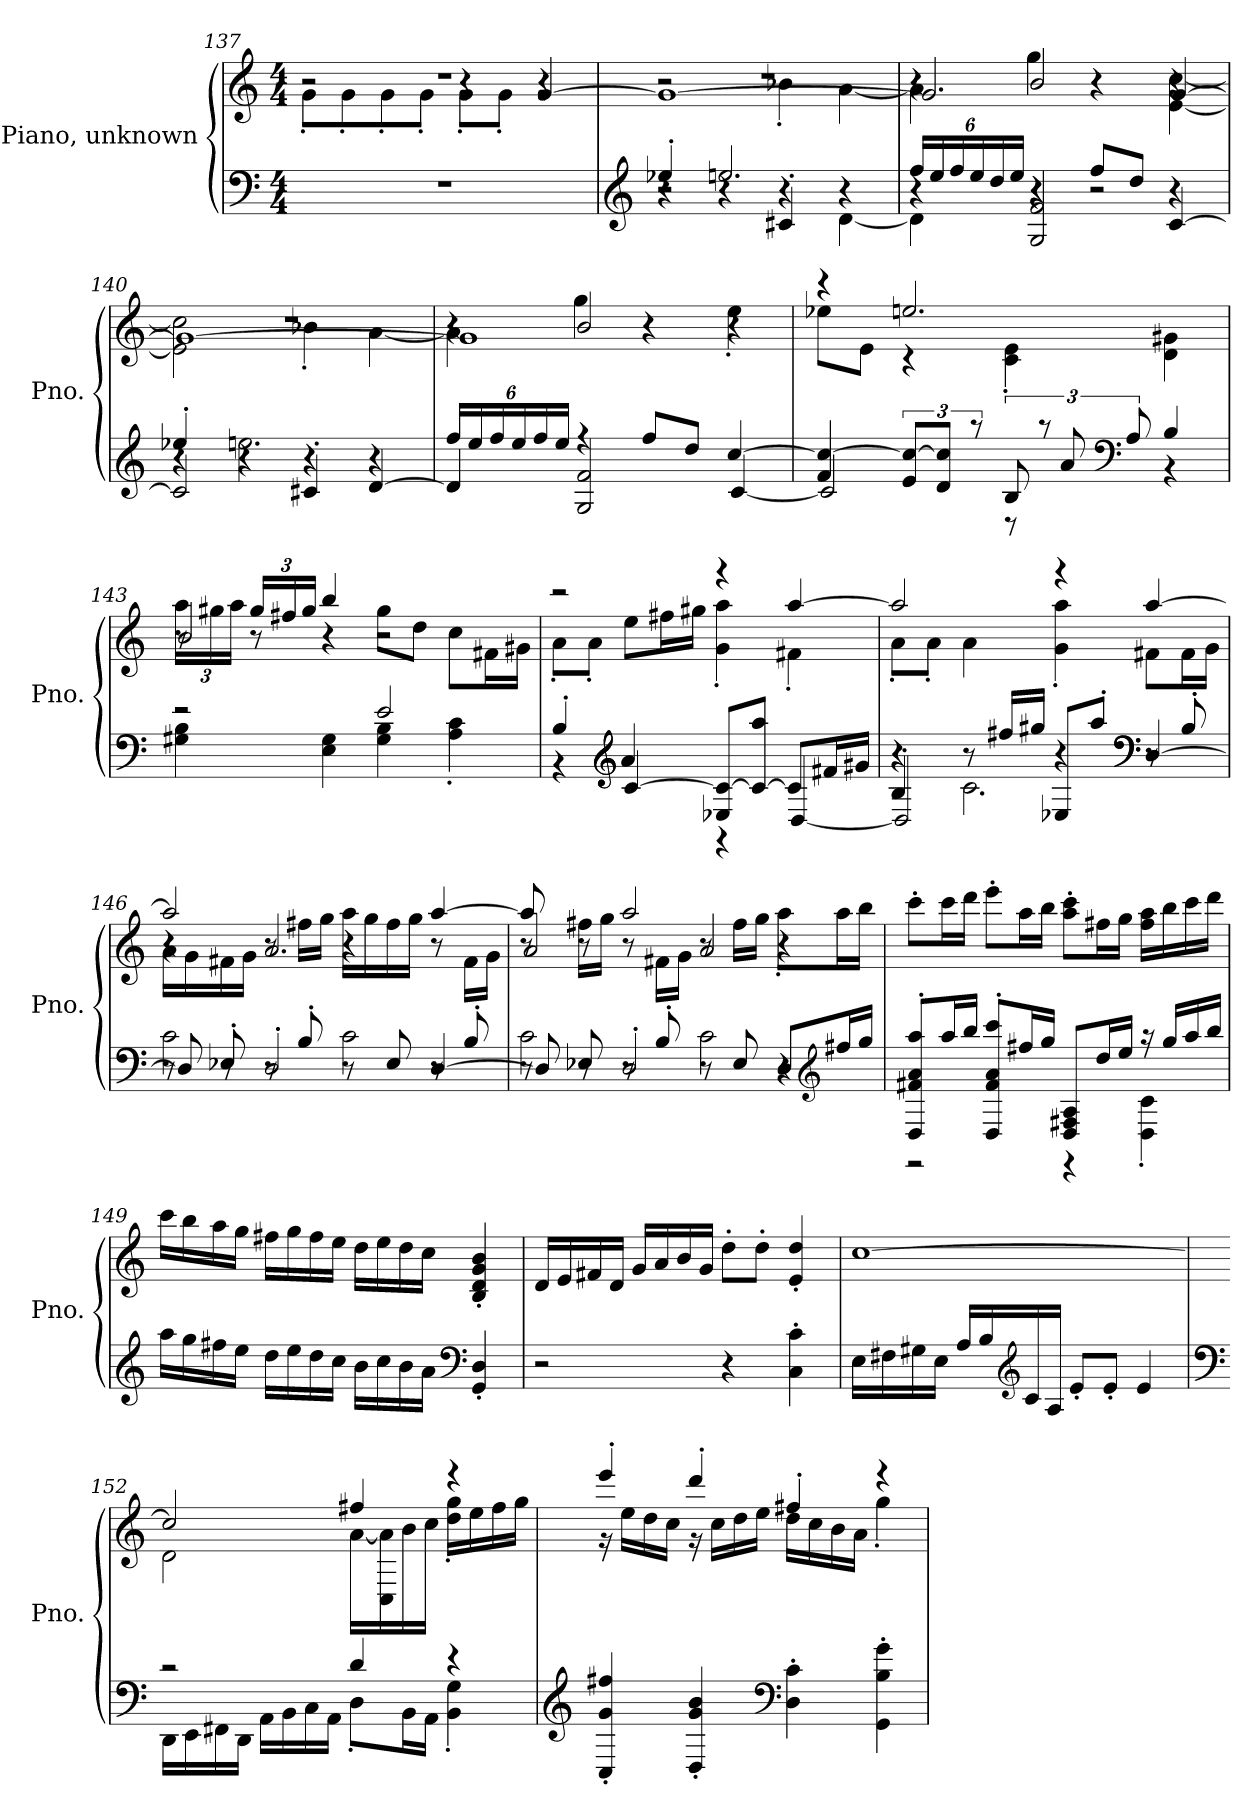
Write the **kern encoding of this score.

**kern	**kern
*part1	*part1
*staff2	*staff1
*I"Piano, unknown	*
*I'Pno.	*
*clefF4	*clefG2
*k[]	*k[]
*M4/4	*M4/4
=137	=137
*	*^
*	*	*^
1r	1r	8g'\L	2r
.	.	8g'\	.
.	.	8g'\	.
.	.	8g'\J	.
.	.	8g'\L	4r
.	.	8g'\J	.
.	.	4r	[4g/
=138	=138	=138	=138
*clefG2	*	*	*
*^	*	*	*
*	*^	*	*	*
4ee-X'/	2r	4r	1r	2r	1g_
4r	.	2.een/	.	.	.
4c#X'/	4r	.	.	4b-X'\	.
4r	[4d\	.	.	[4a\	.
=139	=139	=139	=139	=139	=139
*Xbrackettup	*	*	*	*	*
24ff/LL	4d\]	4r	4r	4a\]	2.g/]
24ee/	.	.	.	.	.
24ff/	.	.	.	.	.
24ee/	.	.	.	.	.
24dd/	.	.	.	.	.
24ee/JJ	.	.	.	.	.
4r	4r	2G/ 2f/	2b/	4gg\	.
8ff/L	2r	.	.	4r	.
8dd/J	.	.	.	.	.
4r	.	[4c/	4r	[4e\ [4cc\	[4g/
!!LO:LB:g=z	!!	!!
=140	=140	=140	=140	=140	=140
4ee-X'/	4r	2c/]	1r	2e\] 2cc\]	1g_
4r	2.een\	.	.	.	.
4c#X'/	.	4r	.	4b-X'\	.
4r	.	[4d/	.	[4a\	.
*	*v	*v	*	*	*
=141	=141	=141	=141	=141
24ff/LL	4d/]	4r	4a\]	1g]
24ee/	.	.	.	.
24ff/	.	.	.	.
24ee/	.	.	.	.
24ff/	.	.	.	.
24ee/JJ	.	.	.	.
4r	2G/ 2f/	2b/	4gg\	.
8ff/L	.	.	4r	.
8dd/J	.	.	.	.
[4cc/	[4c/	4r	4ee'\	.
*	*	*	*v	*v
=142	=142	=142	=142
4f/ 4cc/_	2c/]	4r	8ee-X\L
.	.	.	8e\J
*brackettup	*	*	*
12e/ 12cc/_L	.	2.een/	4r
12d/ 12cc/]J	.	.	.
12r	.	.	.
12B/	8r	.	4c\' 4e\'
12r	.	.	.
.	8a/	.	.
*clefF4	*	*	*
12A/	.	.	.
4B/	4r	.	4d\ 4g#X\
!!LO:LB:g=z
=143	=143	=143	=143
*	*	*	*Xbrackettup
*	*	*	*^
2r	4G#X\ 4B\	8r	24aa\LL	2b/
.	.	.	24gg#X\	.
.	.	.	24aa\JJ	.
.	.	24gg#/LL	8r	.
.	.	24ff#X/	.	.
.	.	24gg#/JJ	.	.
.	4E\ 4G#\	4bb/	4r	.
2e/	4G#\ 4B\	2r	8gg#\L	2r
.	.	.	8dd\J	.
.	4A\' 4c\'	.	8cc\L	.
.	.	.	16f#X\L	.
.	.	.	16g#X\JJ	.
*	*	*	*v	*v
=144	=144	=144	=144
4B'/	4r	2r	8a'\L
.	.	.	8a'\J
*clefG2	*	*	*
[4c/	4a/	.	8ee\L
.	.	.	16ff#X\L
.	.	.	16gg#X\JJ
8E-X/ 8c/_L	4r	4r	4g\' 4aa\'
8c/_ 8aa/J	.	.	.
8c/L]	[4D/	[4aa/	4f#X'\
16f#X/L	.	.	.
16g#X/JJ	.	.	.
!!LO:LB:g=z	!!
=145	=145	=145	=145
*	*^	*	*
4B'/	4r	2D/]	2aa/]	8a'\L
.	.	.	.	8a'\J
8r	2.c\	.	.	4a\
16ff#X/LL	.	.	.	.
16gg#X/JJ	.	.	.	.
8E-X/L	.	4r	4r	4g\' 4aa\'
8aa'/J	.	.	.	.
*clefF4	*	*	*	*
8r	.	[4D/	[4aa/	8f#X\L
8B'/	.	.	.	16f#\L
.	.	.	.	16g\JJ
=146	=146	=146	=146	=146
*	*	*	*	*^
8r	2c\	8D/]	2aa/]	16a\LL	4r
.	.	.	.	16g\	.
8E-X'/	.	8r	.	16f#X\	.
.	.	.	.	16g\JJ	.
8r	.	2D'/	.	8r	2.a/
8B'/	.	.	.	16ff#X\LL	.
.	.	.	.	16gg\JJ	.
8r	2c\	.	4r	16aa\LL	.
.	.	.	.	16gg\	.
8E-/	.	.	.	16ff#\	.
.	.	.	.	16gg\JJ	.
8r	.	[4D/	[4aa/	8r	.
8B'/	.	.	.	16f#\LL	.
.	.	.	.	16g\JJ	.
!!LO:LB:g=z	!!	!!
=147	=147	=147	=147	=147	=147
8r	2c\	8D/]	8aa/]	8r	2a/
8E-X/	.	8r	8r	16ff#X\LL	.
.	.	.	.	16gg\JJ	.
8r	.	2D'/	2aa/	8r	.
8B'/	.	.	.	16f#X\LL	.
.	.	.	.	16g\JJ	.
8r	2c\	.	.	8r	2a/
8E-/	.	.	.	16ff#\LL	.
.	.	.	.	16gg\JJ	.
8D/L	.	4r	4r	8aa'\L	.
*clefG2	*	*	*	*	*
16ff#X/L	.	.	.	16aa\L	.
16gg/JJ	.	.	.	16bb\JJ	.
*	*v	*v	*	*	*
*	*	*v	*v	*v
=148	=148	=148
8D/' 8f#X/' 8a/' 8aa/'L	2r	8ccc'\L
16aa/L	.	16ccc\L
16bb/JJ	.	16ddd\JJ
8D/' 8f#/' 8a/' 8ccc/'L	.	8eee'\L
16ff#X/L	.	16aa\L
16gg/JJ	.	16bb\JJ
8D/ 8F#X/ 8A/L	4r	8aa\' 8ccc\'L
16dd/L	.	16ff#X\L
16ee/JJ	.	16gg\JJ
16r	4D\' 4c\'	16ff#\ 16aa\LL
16gg/LL	.	16bb\
16aa/	.	16ccc\
16bb/JJ	.	16ddd\JJ
*v	*v	*
!!LO:PB:g=z
=149	=149
16aa\LL	16ccc\LL
16gg\	16bb\
16ff#X\	16aa\
16ee\JJ	16gg\JJ
16dd\LL	16ff#X\LL
16ee\	16gg\
16dd\	16ff#\
16cc\JJ	16ee\JJ
16b\LL	16dd\LL
16cc\	16ee\
16b\	16dd\
16a\JJ	16cc\JJ
*clefF4	*
4GG/' 4D/'	4B/' 4d/' 4g/' 4b/'
=150	=150
2r	16d/LL
.	16e/
.	16f#X/
.	16d/JJ
.	16g/LL
.	16a/
.	16b/
.	16g/JJ
4r	8dd'\L
.	8dd'\J
4C\' 4c\'	4e/' 4dd/'
=151	=151
16E\LL	[1cc
16F#X\	.
16G#X\	.
16E\JJ	.
16A/LL	.
16B/	.
*clefG2	*
16c/	.
16A/JJ	.
8e'/L	.
8e'/J	.
4e/	.
!!LO:LB:g=z
=152	=152
*clefF4	*
*^	*^
2r	16DD\LL	2cc/]	2d\
.	16EE\	.	.
.	16FF#X\	.	.
.	16DD\JJ	.	.
.	16AA\LL	.	.
.	16BB\	.	.
.	16C\	.	.
.	16AA\JJ	.	.
4d/	8D'\L	4ff#X/	[16a\LL
.	.	.	16C\ 16a\]
.	16BB\L	.	16b\
.	16AA\JJ	.	16cc\JJ
4r	4BB\' 4G\'	4r	16dd\' 16gg\'LL
.	.	.	16ee\
.	.	.	16ff#\
.	.	.	16gg\JJ
*v	*v	*	*
=153	=153	=153
*clefG2	*	*
4C/' 4g/' 4ff#X/'	4eee'/	16r
.	.	16ee\LL
.	.	16dd\
.	.	16cc\JJ
4D/' 4g/' 4b/'	4ddd'/	16r
.	.	16cc\LL
.	.	16dd\
.	.	16ee\JJ
*clefF4	*	*
4D\' 4c\'	4ff#X'/	16dd\LL
.	.	16cc\
.	.	16b\
.	.	16a\JJ
4GG\' 4B\' 4g\'	4r	4gg'\
*	*v	*v
=	=
*-	*-
